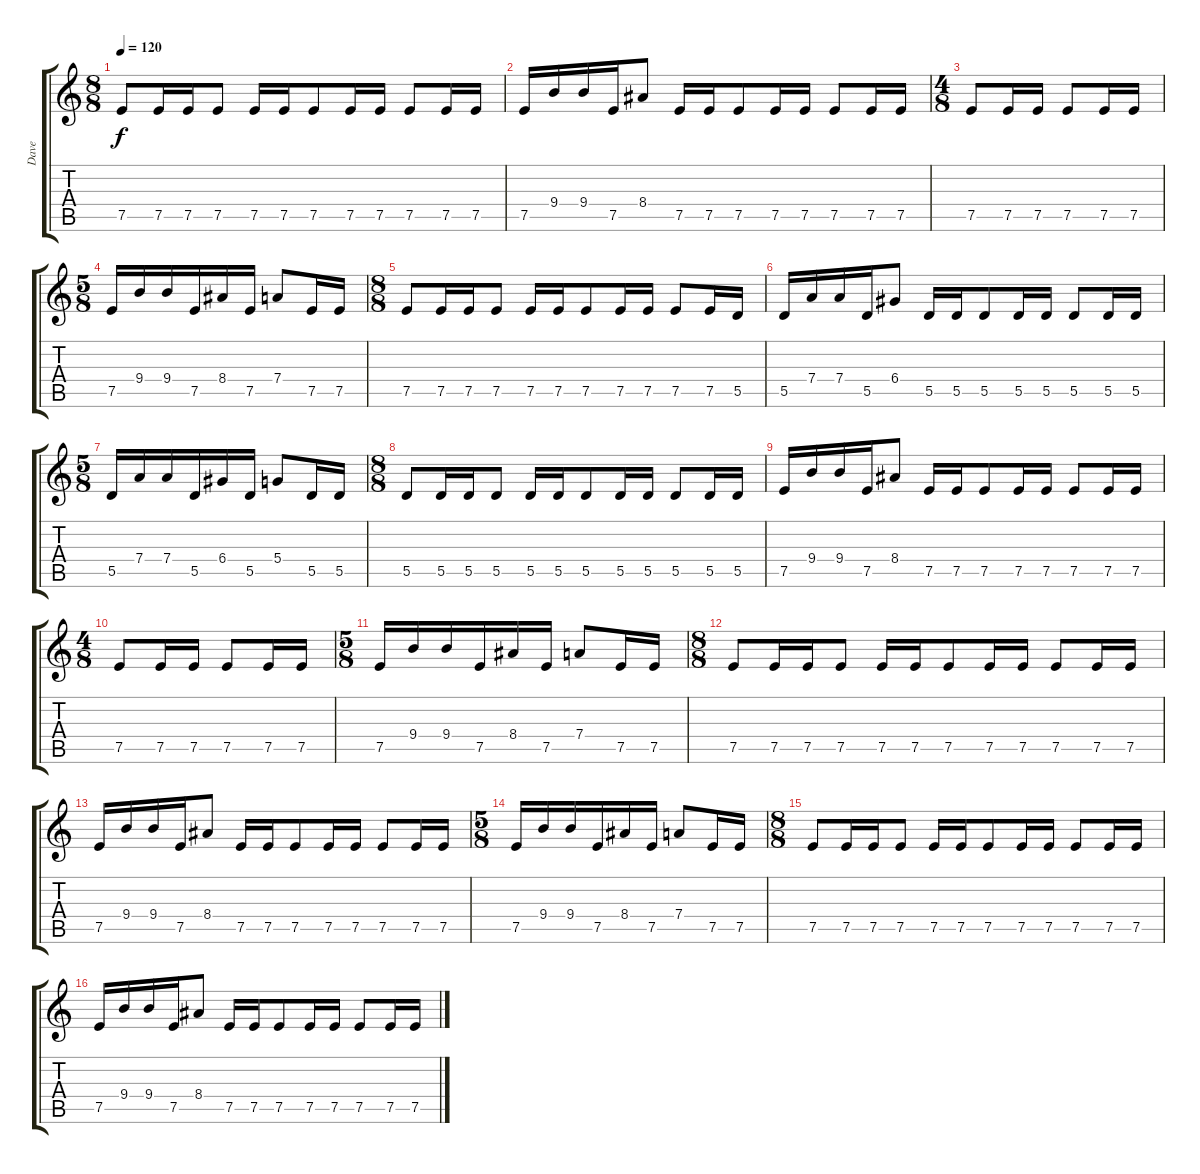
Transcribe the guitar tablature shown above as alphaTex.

\track ("Dave " "Dave ") {instrument distortionguitar}
\staff {score tabs}
\tuning (E4 B3 G3 D3 A2 E2) {hide}
\ts (8 8)
\tempo 120
\clef g2
\ks c
7.5.8{dy f} 7.5.16 7.5.16 7.5.8 7.5.16 7.5.16 7.5.8 7.5.16 7.5.16 7.5.8 7.5.16 7.5.16 |
7.5.16 9.4.16 9.4.16 7.5.16 8.4.8 7.5.16 7.5.16 7.5.8 7.5.16 7.5.16 7.5.8 7.5.16 7.5.16 |
\ts (4 8)
7.5.8 7.5.16 7.5.16 7.5.8 7.5.16 7.5.16 |
\ts (5 8)
7.5.16 9.4.16 9.4.16 7.5.16 8.4.16 7.5.16 7.4.8 7.5.16 7.5.16 |
\ts (8 8)
7.5.8 7.5.16 7.5.16 7.5.8 7.5.16 7.5.16 7.5.8 7.5.16 7.5.16 7.5.8 7.5.16 5.5.16 |
5.5.16 7.4.16 7.4.16 5.5.16 6.4.8 5.5.16 5.5.16 5.5.8 5.5.16 5.5.16 5.5.8 5.5.16 5.5.16 |
\ts (5 8)
5.5.16 7.4.16 7.4.16 5.5.16 6.4.16 5.5.16 5.4.8 5.5.16 5.5.16 |
\ts (8 8)
5.5.8 5.5.16 5.5.16 5.5.8 5.5.16 5.5.16 5.5.8 5.5.16 5.5.16 5.5.8 5.5.16 5.5.16 |
7.5.16 9.4.16 9.4.16 7.5.16 8.4.8 7.5.16 7.5.16 7.5.8 7.5.16 7.5.16 7.5.8 7.5.16 7.5.16 |
\ts (4 8)
7.5.8 7.5.16 7.5.16 7.5.8 7.5.16 7.5.16 |
\ts (5 8)
7.5.16 9.4.16 9.4.16 7.5.16 8.4.16 7.5.16 7.4.8 7.5.16 7.5.16 |
\ts (8 8)
7.5.8 7.5.16 7.5.16 7.5.8 7.5.16 7.5.16 7.5.8 7.5.16 7.5.16 7.5.8 7.5.16 7.5.16 |
7.5.16 9.4.16 9.4.16 7.5.16 8.4.8 7.5.16 7.5.16 7.5.8 7.5.16 7.5.16 7.5.8 7.5.16 7.5.16 |
\ts (5 8)
7.5.16 9.4.16 9.4.16 7.5.16 8.4.16 7.5.16 7.4.8 7.5.16 7.5.16 |
\ts (8 8)
7.5.8 7.5.16 7.5.16 7.5.8 7.5.16 7.5.16 7.5.8 7.5.16 7.5.16 7.5.8 7.5.16 7.5.16 |
7.5.16 9.4.16 9.4.16 7.5.16 8.4.8 7.5.16 7.5.16 7.5.8 7.5.16 7.5.16 7.5.8 7.5.16 7.5.16
